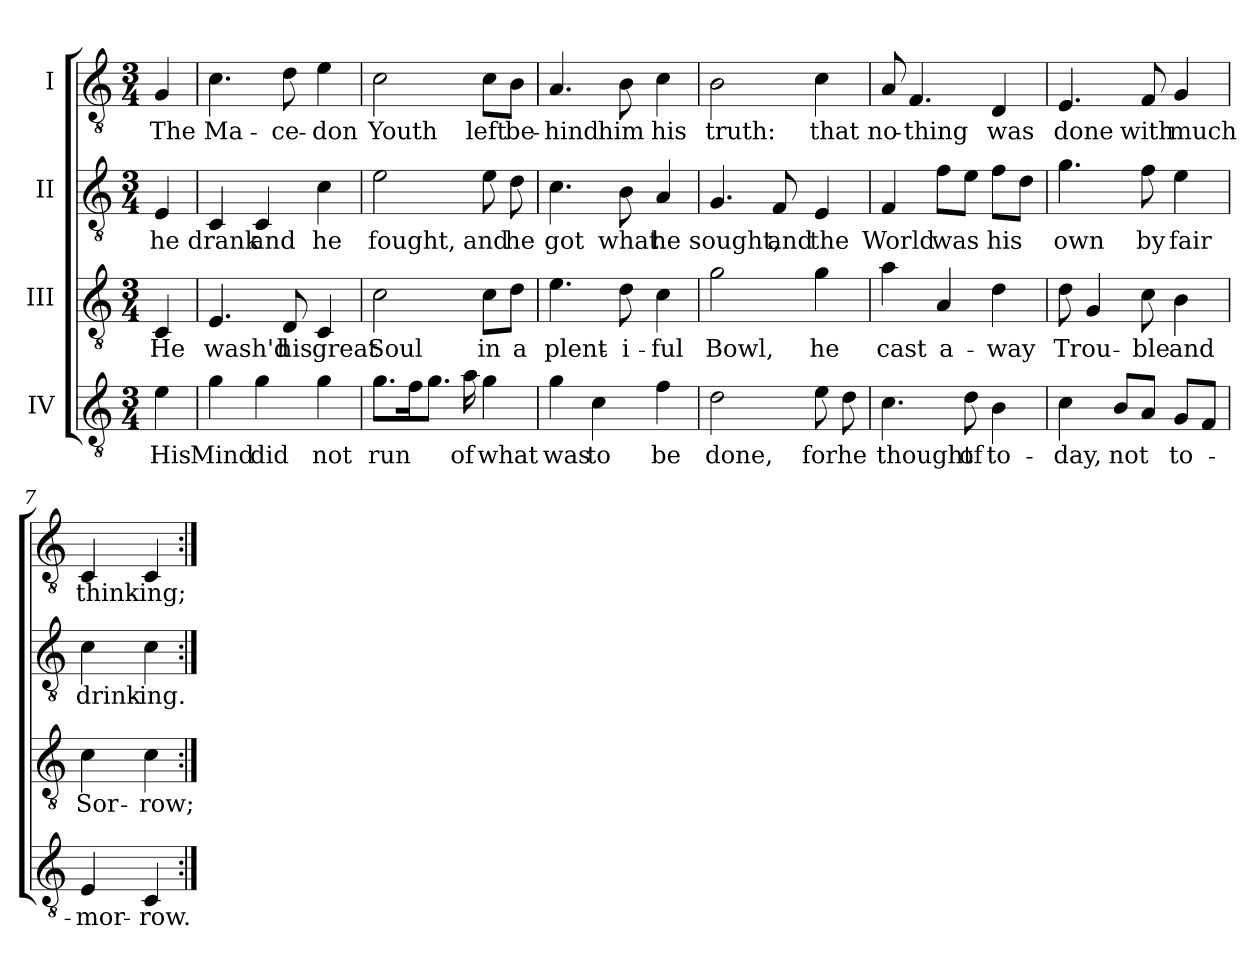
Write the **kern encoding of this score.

**kern	**text	**kern	**text	**kern	**text	**kern	**text
*part4	*part4	*part3	*part3	*part2	*part2	*part1	*part1
*staff4	*staff4	*staff3	*staff3	*staff2	*staff2	*staff1	*staff1
*I"IV	*	*I"III	*	*I"II	*	*I"I	*
*clefGv2	*	*clefGv2	*	*clefGv2	*	*clefGv2	*
*k[]	*	*k[]	*	*k[]	*	*k[]	*
*M3/4	*	*M3/4	*	*M3/4	*	*M3/4	*
=	=	=	=	=	=	=	=
!	!LO:LY:b	!	!LO:LY:b	!	!LO:LY:b	!	!LO:LY:b
4e\	His	4C/	He	4E/	he	4G/	The
=1	=1	=1	=1	=1	=1	=1	=1
!	!LO:LY:b	!	!LO:LY:b	!	!LO:LY:b	!	!LO:LY:b
4g\	Mind	4.E/	wash'd	4C/	drank	4.c\	Ma-
!	!LO:LY:b	!	!	!	!LO:LY:b	!	!
4g\	did	.	.	4C/	and	.	.
!	!	!	!LO:LY:b	!	!	!	!LO:LY:b
.	.	8D/	his	.	.	8d\	-ce-
!	!LO:LY:b	!	!LO:LY:b	!	!LO:LY:b	!	!LO:LY:b
4g\	not	4C/	great	4c\	he	4e\	-don
=2	=2	=2	=2	=2	=2	=2	=2
!	!LO:LY:b	!	!LO:LY:b	!	!LO:LY:b	!	!LO:LY:b
8.g\L	run	2c\	Soul	2e\	fought,	2c\	Youth
16f\K	.	.	.	.	.	.	.
8.g\J	.	.	.	.	.	.	.
!	!LO:LY:b	!	!	!	!	!	!
16a\	of	.	.	.	.	.	.
!	!LO:LY:b	!	!LO:LY:b	!	!LO:LY:b	!	!LO:LY:b
4g\	what	8c\L	in	8e\	and	8c\L	left
!	!	!	!LO:LY:b	!	!LO:LY:b	!	!LO:LY:b
.	.	8d\J	a	8d\	he	8B\J	be-
=3	=3	=3	=3	=3	=3	=3	=3
!	!LO:LY:b	!	!LO:LY:b	!	!LO:LY:b	!	!LO:LY:b
4g\	was	4.e\	plent-	4.c\	got	4.A/	-hind
!	!LO:LY:b	!	!	!	!	!	!
4c\	to	.	.	.	.	.	.
!	!	!	!LO:LY:b	!	!LO:LY:b	!	!LO:LY:b
.	.	8d\	-i-	8B\	what	8B\	him
!	!LO:LY:b	!	!LO:LY:b	!	!LO:LY:b	!	!LO:LY:b
4f\	be	4c\	-ful	4A/	he	4c\	his
=4	=4	=4	=4	=4	=4	=4	=4
!	!LO:LY:b	!	!LO:LY:b	!	!LO:LY:b	!	!LO:LY:b
2d\	done,	2g\	Bowl,	4.G/	sought,	2B\	truth:
!	!	!	!	!	!LO:LY:b	!	!
.	.	.	.	8F/	and	.	.
!	!LO:LY:b	!	!LO:LY:b	!	!LO:LY:b	!	!LO:LY:b
8e\	for	4g\	he	4E/	the	4c\	that
!	!LO:LY:b	!	!	!	!	!	!
8d\	he	.	.	.	.	.	.
!!LO:LB:g=z
=5	=5	=5	=5	=5	=5	=5	=5
!	!LO:LY:b	!	!LO:LY:b	!	!LO:LY:b	!	!LO:LY:b
4.c\	thought	4a\	cast	4F/	World	8A/	no-
!	!	!	!	!	!	!	!LO:LY:b
.	.	.	.	.	.	4.F/	-thing
!	!	!	!LO:LY:b	!	!LO:LY:b	!	!
.	.	4A/	a-	8f\L	was	.	.
!	!LO:LY:b	!	!	!	!	!	!
8d\	of	.	.	8e\J	.	.	.
!	!LO:LY:b	!	!LO:LY:b	!	!LO:LY:b	!	!LO:LY:b
4B\	to-	4d\	-way	8f\L	his	4D/	was
.	.	.	.	8d\J	.	.	.
=6	=6	=6	=6	=6	=6	=6	=6
!	!LO:LY:b	!	!LO:LY:b	!	!LO:LY:b	!	!LO:LY:b
4c\	-day,	8d\	Trou-	4.g\	own	4.E/	done
.	.	4G/	.	.	.	.	.
!	!LO:LY:b	!	!	!	!	!	!
8B/L	not	.	.	.	.	.	.
!	!	!	!LO:LY:b	!	!LO:LY:b	!	!LO:LY:b
8A/J	.	8c\	-ble	8f\	by	8F/	with
!	!LO:LY:b	!	!LO:LY:b	!	!LO:LY:b	!	!LO:LY:b
8G/L	to-	4B\	and	4e\	fair	4G/	much
8F/J	.	.	.	.	.	.	.
=7	=7	=7	=7	=7	=7	=7	=7
!	!LO:LY:b	!	!LO:LY:b	!	!LO:LY:b	!	!LO:LY:b
4E/	-mor-	4c\	Sor-	4c\	drink-	4C/	think-
!	!LO:LY:b	!	!LO:LY:b	!	!LO:LY:b	!	!LO:LY:b
4C/	-row.	4c\	-row;	4c\	-ing.	4C/	-ing;
=:|!	=:|!	=:|!	=:|!	=:|!	=:|!	=:|!	=:|!
*-	*-	*-	*-	*-	*-	*-	*-
